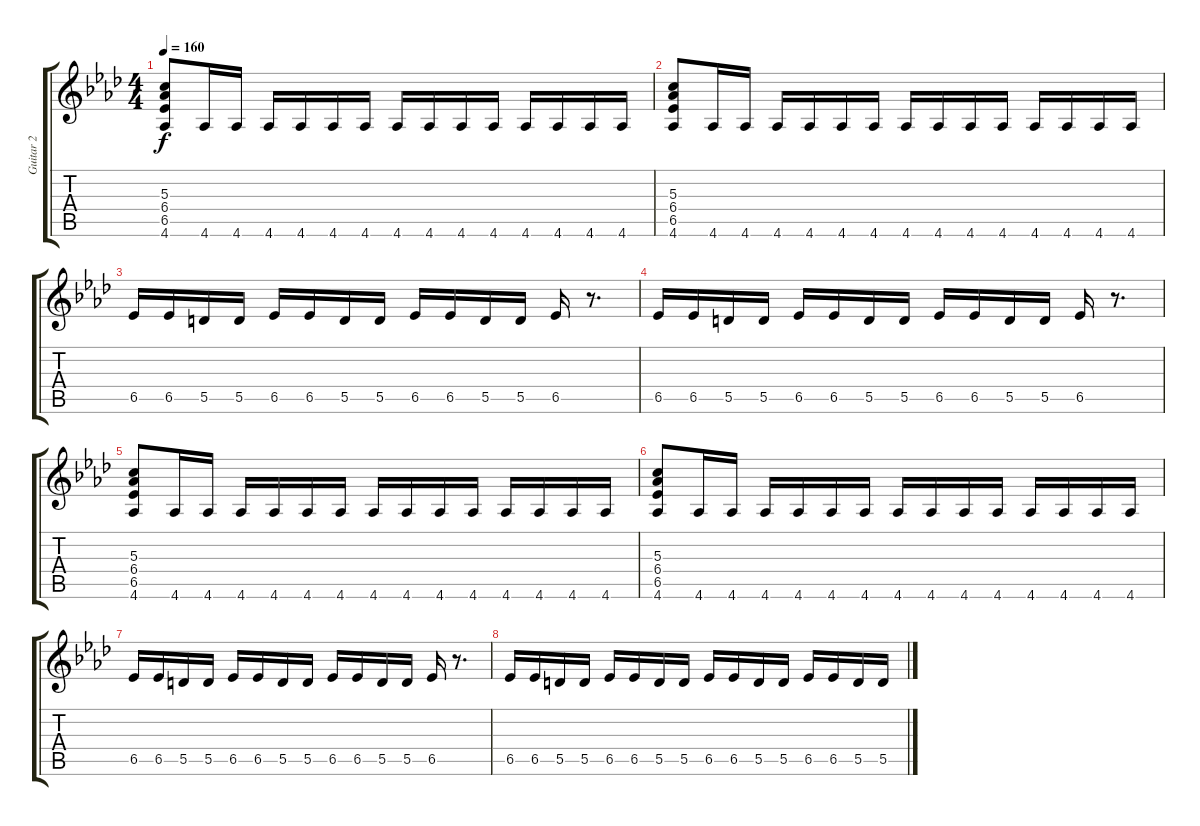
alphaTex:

\track ("Guitar 2" "Guitar 2") {instrument distortionguitar}
\staff {score tabs}
\tuning (E4 B3 G3 D3 A2 E2) {hide}
\ts (4 4)
\tempo 160
\clef g2
\ks ab
(5.3 6.4 6.5 4.6).8{dy f} 4.6.16 4.6.16 4.6.16 4.6.16 4.6.16 4.6.16 4.6.16 4.6.16 4.6.16 4.6.16 4.6.16 4.6.16 4.6.16 4.6.16 |
(5.3 6.4 6.5 4.6).8 4.6.16 4.6.16 4.6.16 4.6.16 4.6.16 4.6.16 4.6.16 4.6.16 4.6.16 4.6.16 4.6.16 4.6.16 4.6.16 4.6.16 |
6.5.16 6.5.16 5.5.16 5.5.16 6.5.16 6.5.16 5.5.16 5.5.16 6.5.16 6.5.16 5.5.16 5.5.16 6.5.16 r.8{d} |
6.5.16 6.5.16 5.5.16 5.5.16 6.5.16 6.5.16 5.5.16 5.5.16 6.5.16 6.5.16 5.5.16 5.5.16 6.5.16 r.8{d} |
(5.3 6.4 6.5 4.6).8 4.6.16 4.6.16 4.6.16 4.6.16 4.6.16 4.6.16 4.6.16 4.6.16 4.6.16 4.6.16 4.6.16 4.6.16 4.6.16 4.6.16 |
(5.3 6.4 6.5 4.6).8 4.6.16 4.6.16 4.6.16 4.6.16 4.6.16 4.6.16 4.6.16 4.6.16 4.6.16 4.6.16 4.6.16 4.6.16 4.6.16 4.6.16 |
6.5.16 6.5.16 5.5.16 5.5.16 6.5.16 6.5.16 5.5.16 5.5.16 6.5.16 6.5.16 5.5.16 5.5.16 6.5.16 r.8{d} |
6.5.16 6.5.16 5.5.16 5.5.16 6.5.16 6.5.16 5.5.16 5.5.16 6.5.16 6.5.16 5.5.16 5.5.16 6.5.16 6.5.16 5.5.16 5.5.16
